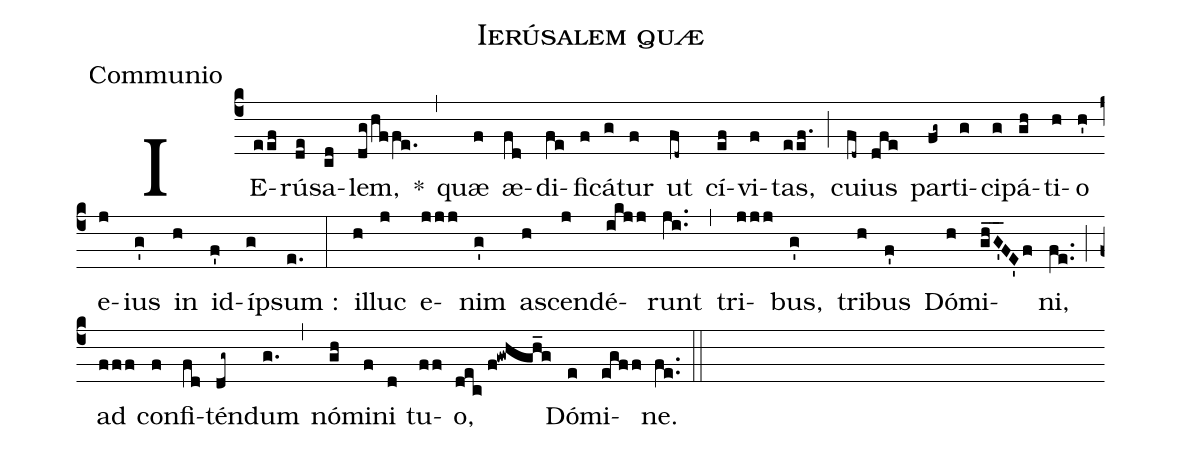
name:Ierúsalem quæ;
office-part:Communio;
%%
(c4) IE(eef)rú(de)sa(cd)lem,(dg!/hffe.) *(,)
quæ(f) æ(fd)di(fe)fi(f)cá(g)tur(f) ut(fd~) cí(ef)vi(f)tas,(eef.) (;)
cu(fd~)ius(dfe) par(fg~)ti(g)ci(g)pá(gh)ti(h)o(h') e(j)ius(g') in(h) id(f')í(g)psum :(e.) (:)
il(h)luc(j) e(jjj)nim(g') a(h)scen(j)dé(ikjj)runt(ji..) (,)
tri(jjj)bus,(g') tri(h)bus(f') Dó(h)mi(ghG'__FE'f)ni,(fe..) (;)
ad(fff) con(f)fi(fd)tén(dg~)dum(g.) (,)
nó(gh)mi(f)ni(d) tu(ff)o,(dec!//f!gwhgh_g) Dó(e)mi(egff)ne.(fe..) (::)
